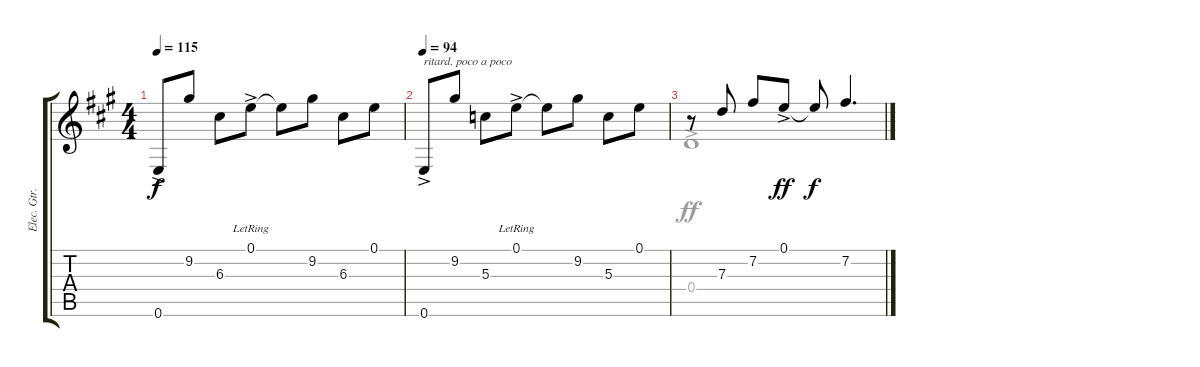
\track ("Elec. Gtr. 2" "Elec. Gtr.") {instrument acousticguitarsteel}
\staff {score tabs}
\tuning (E4 B3 G3 D3 A2 E2) {hide}
\voice
\ts (4 4)
\tempo 115
\clef g2
\ks a
0.6{ac}.8{dy f} 9.2.8 6.3.8 0.1{ac lr}.8 0.1{t}.8 9.2.8 6.3.8 0.1.8 |
\tempo 94
0.6{ac}.8{txt "ritard. poco a poco"} 9.2.8 5.3.8 0.1{ac lr}.8 0.1{t}.8 9.2.8 5.3.8 0.1.8 |
r.8 7.3.8 7.2.8 0.1{ac}.8{dy ff} 0.1{t}.8{dy f} 7.2.4{d}
\voice
\clef g2
\ottava regular
\simile none
\ks a
|
|
0.4{ac}.1{dy ff}
